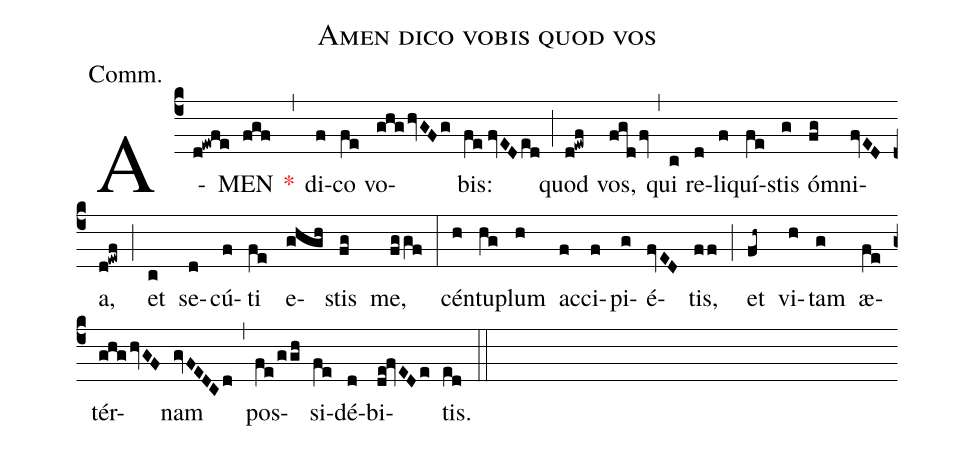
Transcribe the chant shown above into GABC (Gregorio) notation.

name:Amen dico vobis quod vos;
annotation:Comm.;
mode:I.;
office-part:Communion;
%%
(c4) A(d!ewfe)MEN(fgf) <v>\red{*}</v>(,) di(f)co(fe) vo(ghghvGFg)bis:(fe//fvEDed) (;) quod(d!ewf) vos,(fgdfv) (,) qui(c) re(d)li(f)quí(fe)stis(g) ó(fg)mni(fvED)a,(d!ewf) (;) et(c) se(d)cú(f)ti(fe) e(ghgh)stis(fg) me,(fggf) (:) cén(h)tu(hg)plum(h) ac(f)ci(f)pi(g)é(fvED)tis,(ff) (;) et(fh~) vi(h)tam(g) æ(fe)tér(ghghvGF)nam(gvFEDCd) (,) pos(fe/ggh)si(fe)dé(d)bi(de!fvEDe)tis.(ed) (::)
